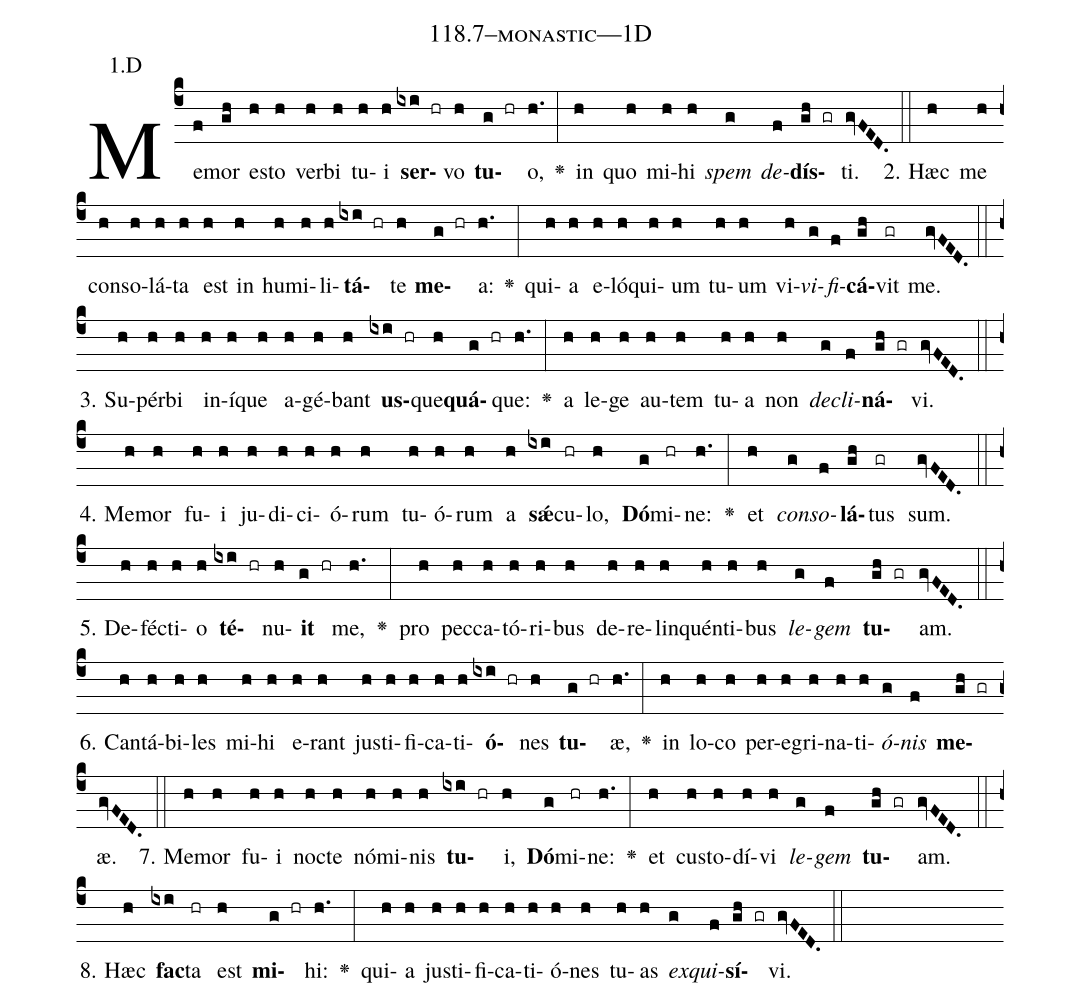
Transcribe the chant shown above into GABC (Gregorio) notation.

name: 118.7--monastic---1D;
annotation: 1.D;
%%
(c4)Me(f)mor(gh) es(h)to(h) ver(h)bi(h) tu(h)i(h) <b>ser</b>(ixi hr)vo(h) <b>tu</b>(g hr)o,(h.) <v>\greheightstar</v>(:) in(h) quo(h) mi(h)hi(h) <i>spem</i>(g) <i>de</i>(f)<b>dís</b>(gh gr)ti.(gvFED.) (::)
2. Hæc(h) me(h) con(h)so(h)lá(h)ta(h) est(h) in(h) hu(h)mi(h)li(h)<b>tá</b>(ixi hr)te(h) <b>me</b>(g hr)a:(h.) <v>\greheightstar</v>(:) qui(h)a(h) e(h)ló(h)qui(h)um(h) tu(h)um(h) vi(h)<i>vi</i>(g)<i>fi</i>(f)<b>cá</b>(gh)vit(gr) me.(gvFED.) (::)
3. Su(h)pér(h)bi(h) in(h)í(h)que(h) a(h)gé(h)bant(h) <b>us</b>(ixi hr)que(h)<b>quá</b>(g hr)que:(h.) <v>\greheightstar</v>(:) a(h) le(h)ge(h) au(h)tem(h) tu(h)a(h) non(h) <i>de</i>(g)<i>cli</i>(f)<b>ná</b>(gh gr)vi.(gvFED.) (::)
4. Me(h)mor(h) fu(h)i(h) ju(h)di(h)ci(h)ó(h)rum(h) tu(h)ó(h)rum(h) a(h) <b>sǽ</b>(ixi)cu(hr)lo,(h) <b>Dó</b>(g)mi(hr)ne:(h.) <v>\greheightstar</v>(:) et(h) <i>con</i>(g)<i>so</i>(f)<b>lá</b>(gh)tus(gr) sum.(gvFED.) (::)
5. De(h)féc(h)ti(h)o(h) <b>té</b>(ixi hr)nu(h)<b>it</b>(g hr) me,(h.) <v>\greheightstar</v>(:) pro(h) pec(h)ca(h)tó(h)ri(h)bus(h) de(h)re(h)lin(h)quén(h)ti(h)bus(h) <i>le</i>(g)<i>gem</i>(f) <b>tu</b>(gh gr)am.(gvFED.) (::)
6. Can(h)tá(h)bi(h)les(h) mi(h)hi(h) e(h)rant(h) jus(h)ti(h)fi(h)ca(h)ti(h)<b>ó</b>(ixi hr)nes(h) <b>tu</b>(g hr)æ,(h.) <v>\greheightstar</v>(:) in(h) lo(h)co(h) per(h)e(h)gri(h)na(h)ti(h)<i>ó</i>(g)<i>nis</i>(f) <b>me</b>(gh gr)æ.(gvFED.) (::)
7. Me(h)mor(h) fu(h)i(h) noc(h)te(h) nó(h)mi(h)nis(h) <b>tu</b>(ixi hr)i,(h) <b>Dó</b>(g)mi(hr)ne:(h.) <v>\greheightstar</v>(:) et(h) cus(h)to(h)dí(h)vi(h) <i>le</i>(g)<i>gem</i>(f) <b>tu</b>(gh gr)am.(gvFED.) (::)
8. Hæc(h) <b>fac</b>(ixi)ta(hr) est(h) <b>mi</b>(g hr)hi:(h.) <v>\greheightstar</v>(:) qui(h)a(h) jus(h)ti(h)fi(h)ca(h)ti(h)ó(h)nes(h) tu(h)as(h) <i>ex</i>(g)<i>qui</i>(f)<b>sí</b>(gh gr)vi.(gvFED.) (::)
